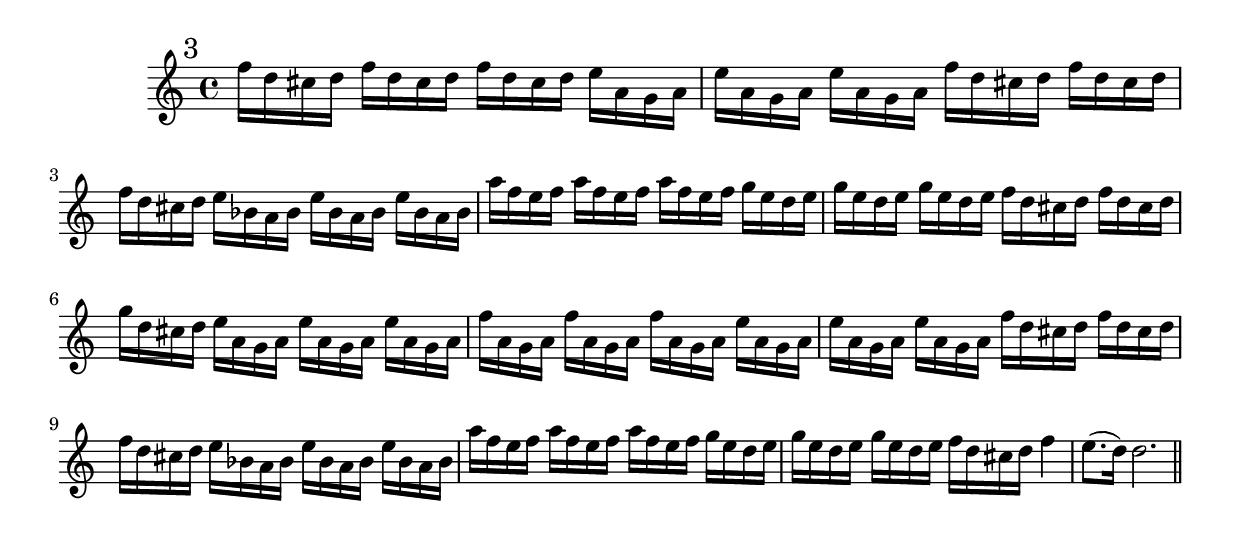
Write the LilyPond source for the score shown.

%%  terzo_flauto.ly
%%  Copyright (c) 2011 Benjamin Coudrin <benjamin.coudrin@gmail.com>
%%                All Rights Reserved
%%
%%  Copyleft :
%%  This program is free software. It comes without any warranty, to
%%  the extent permitted by applicable law. You can redistribute it
%%  and/or modify it under the terms of the Do What The Fuck You Want
%%  To Public License, Version 2, as published by Sam Hocevar. See
%%  http://sam.zoy.org/wtfpl/COPYING for more details.

\relative c'' {
  \mark \markup "3"
  f16[ d cis d] f16[ d cis d] f16[ d cis d]
  e16[ a, g a] e'16[ a, g a] e'16[ a, g a]
  f'16[ d cis d] f16[ d cis d] f16[ d cis d]
  e16[ bes a bes] e16[ bes a bes] e16[ bes a bes]
  a'16[ f e f] a16[ f e f] a16[ f e f]
  g16[ e d e] g16[ e d e] g16[ e d e]
  f16[ d cis d] f16[ d cis d] g16[ d cis d]
  e16[ a, g a] e'16[ a, g a] e'16[ a, g a]
  f'16[ a, g a] f'16[ a, g a] f'16[ a, g a]
  e'16[ a, g a] e'16[ a, g a] e'16[ a, g a]
  f'16[ d cis d] f16[ d cis d] f16[ d cis d]
  e16[ bes a bes] e16[ bes a bes] e16[ bes a bes]
  a'16[ f e f] a16[ f e f] a16[ f e f]
  g16[ e d e] g16[ e d e] g16[ e d e]
  f16[ d cis d] f4 e8.([ d16])
  d2.
  
  \bar "||"
}